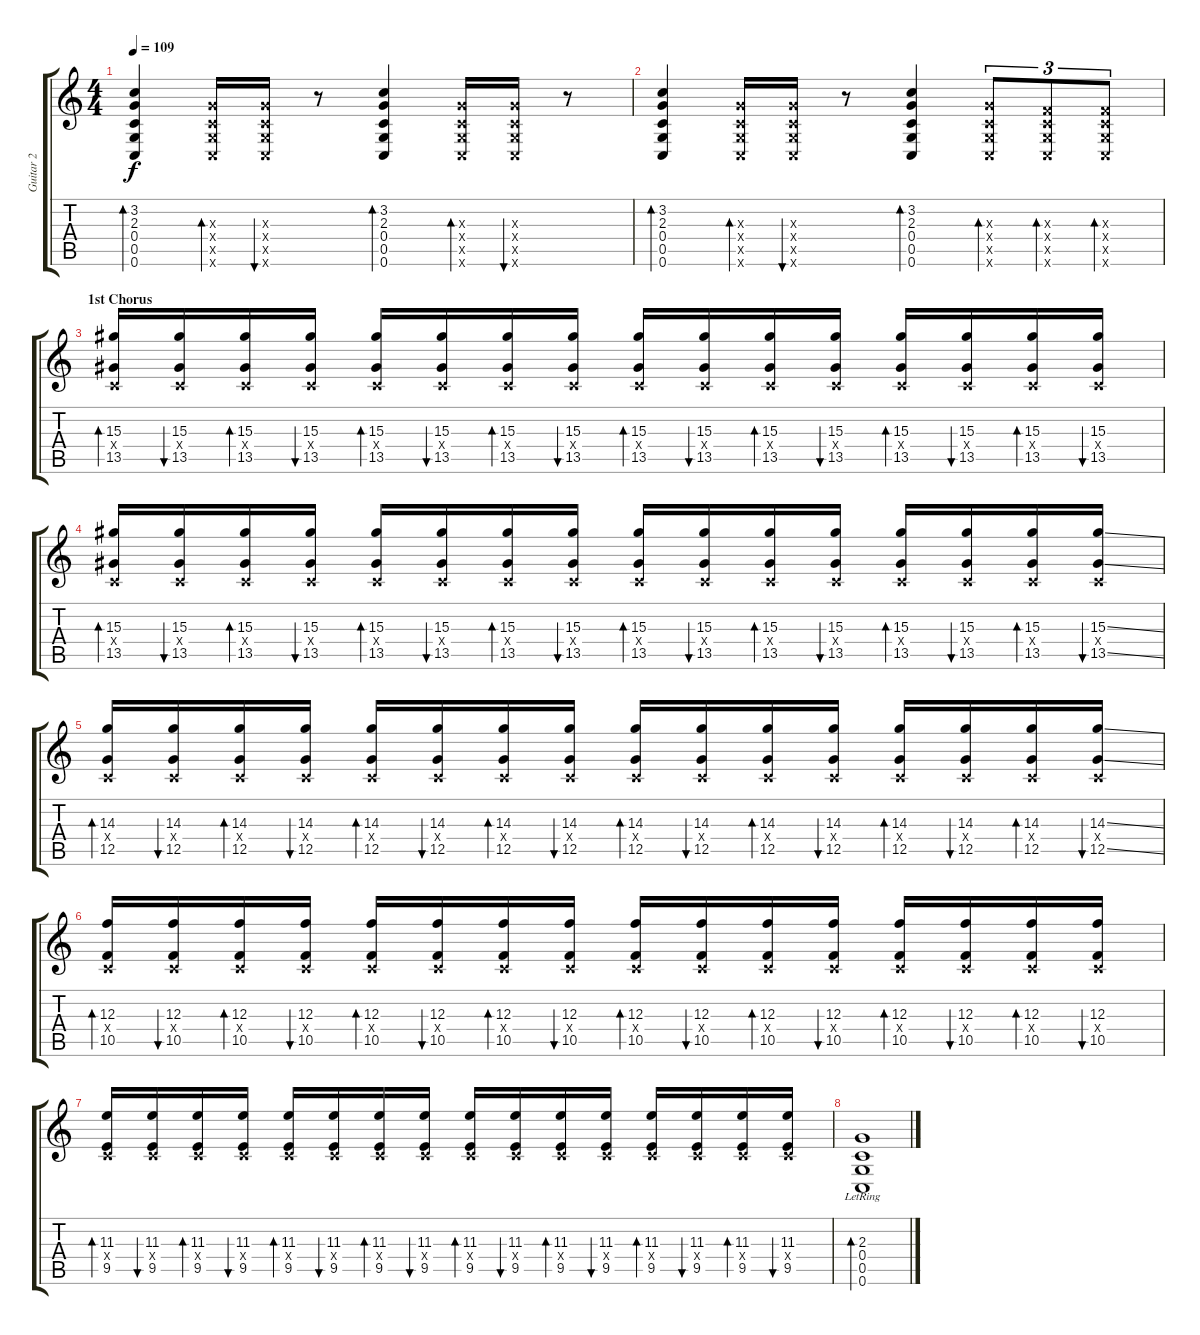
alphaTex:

\track ("Guitar 2" "Guitar 2") {instrument distortionguitar}
\staff {score tabs}
\tuning (D4 A3 F3 C3 G2 C2) {hide}
\ts (4 4)
\tempo 109
\clef g2
\ks c
(3.2 2.3 0.4 0.5 0.6).4{bd 120 dy f} (2.3{x} 0.4{x} 0.5{x} 0.6{x}).16{bd 120} (2.3{x} 0.4{x} 0.5{x} 0.6{x}).16{bu 120} r.8 (3.2 2.3 0.4 0.5 0.6).4{bd 120} (2.3{x} 0.4{x} 0.5{x} 0.6{x}).16{bd 120} (2.3{x} 0.4{x} 0.5{x} 0.6{x}).16{bu 120} r.8 |
(3.2 2.3 0.4 0.5 0.6).4{bd 120} (2.3{x} 0.4{x} 0.5{x} 0.6{x}).16{bd 120} (2.3{x} 0.4{x} 0.5{x} 0.6{x}).16{bu 120} r.8 (3.2 2.3 0.4 0.5 0.6).4{bd 120} (2.3{x} 0.4{x} 0.5{x} 0.6{x}).8{tu (3 2) bd 120} (0.3{x} 0.4{x} 0.5{x} 0.6{x}).8{tu (3 2) bd 60} (0.3{x} 0.4{x} 0.5{x} 0.6{x}).8{tu (3 2) bd 60} |
\section ("" "1st Chorus")
(15.3 0.4{x} 13.5).16{bd 120} (15.3 0.4{x} 13.5).16{bu 120} (15.3 0.4{x} 13.5).16{bd 120} (15.3 0.4{x} 13.5).16{bu 120} (15.3 0.4{x} 13.5).16{bd 120} (15.3 0.4{x} 13.5).16{bu 120} (15.3 0.4{x} 13.5).16{bd 120} (15.3 0.4{x} 13.5).16{bu 120} (15.3 0.4{x} 13.5).16{bd 120} (15.3 0.4{x} 13.5).16{bu 120} (15.3 0.4{x} 13.5).16{bd 120} (15.3 0.4{x} 13.5).16{bu 120} (15.3 0.4{x} 13.5).16{bd 120} (15.3 0.4{x} 13.5).16{bu 120} (15.3 0.4{x} 13.5).16{bd 120} (15.3 0.4{x} 13.5).16{bu 120} |
(15.3 0.4{x} 13.5).16{bd 120} (15.3 0.4{x} 13.5).16{bu 120} (15.3 0.4{x} 13.5).16{bd 120} (15.3 0.4{x} 13.5).16{bu 120} (15.3 0.4{x} 13.5).16{bd 120} (15.3 0.4{x} 13.5).16{bu 120} (15.3 0.4{x} 13.5).16{bd 120} (15.3 0.4{x} 13.5).16{bu 120} (15.3 0.4{x} 13.5).16{bd 120} (15.3 0.4{x} 13.5).16{bu 120} (15.3 0.4{x} 13.5).16{bd 120} (15.3 0.4{x} 13.5).16{bu 120} (15.3 0.4{x} 13.5).16{bd 120} (15.3 0.4{x} 13.5).16{bu 120} (15.3 0.4{x} 13.5).16{bd 120} (15.3{ss} 0.4{x} 13.5{ss}).16{bu 120} |
(14.3 0.4{x} 12.5).16{bd 120} (14.3 0.4{x} 12.5).16{bu 120} (14.3 0.4{x} 12.5).16{bd 120} (14.3 0.4{x} 12.5).16{bu 120} (14.3 0.4{x} 12.5).16{bd 120} (14.3 0.4{x} 12.5).16{bu 120} (14.3 0.4{x} 12.5).16{bd 120} (14.3 0.4{x} 12.5).16{bu 120} (14.3 0.4{x} 12.5).16{bd 120} (14.3 0.4{x} 12.5).16{bu 120} (14.3 0.4{x} 12.5).16{bd 120} (14.3 0.4{x} 12.5).16{bu 120} (14.3 0.4{x} 12.5).16{bd 120} (14.3 0.4{x} 12.5).16{bu 120} (14.3 0.4{x} 12.5).16{bd 120} (14.3{ss} 0.4{x} 12.5{ss}).16{bu 120} |
(12.3 0.4{x} 10.5).16{bd 120} (12.3 0.4{x} 10.5).16{bu 120} (12.3 0.4{x} 10.5).16{bd 120} (12.3 0.4{x} 10.5).16{bu 120} (12.3 0.4{x} 10.5).16{bd 120} (12.3 0.4{x} 10.5).16{bu 120} (12.3 0.4{x} 10.5).16{bd 120} (12.3 0.4{x} 10.5).16{bu 120} (12.3 0.4{x} 10.5).16{bd 120} (12.3 0.4{x} 10.5).16{bu 120} (12.3 0.4{x} 10.5).16{bd 120} (12.3 0.4{x} 10.5).16{bu 120} (12.3 0.4{x} 10.5).16{bd 120} (12.3 0.4{x} 10.5).16{bu 120} (12.3 0.4{x} 10.5).16{bd 120} (12.3 0.4{x} 10.5).16{bu 120} |
(11.3 0.4{x} 9.5).16{bd 120} (11.3 0.4{x} 9.5).16{bu 120} (11.3 0.4{x} 9.5).16{bd 120} (11.3 0.4{x} 9.5).16{bu 120} (11.3 0.4{x} 9.5).16{bd 120} (11.3 0.4{x} 9.5).16{bu 120} (11.3 0.4{x} 9.5).16{bd 120} (11.3 0.4{x} 9.5).16{bu 120} (11.3 0.4{x} 9.5).16{bd 120} (11.3 0.4{x} 9.5).16{bu 120} (11.3 0.4{x} 9.5).16{bd 120} (11.3 0.4{x} 9.5).16{bu 120} (11.3 0.4{x} 9.5).16{bd 120} (11.3 0.4{x} 9.5).16{bu 120} (11.3 0.4{x} 9.5).16{bd 120} (11.3 0.4{x} 9.5).16{bu 120} |
(2.3{lr} 0.4{lr} 0.5 0.6{lr}).1{bd 240}
